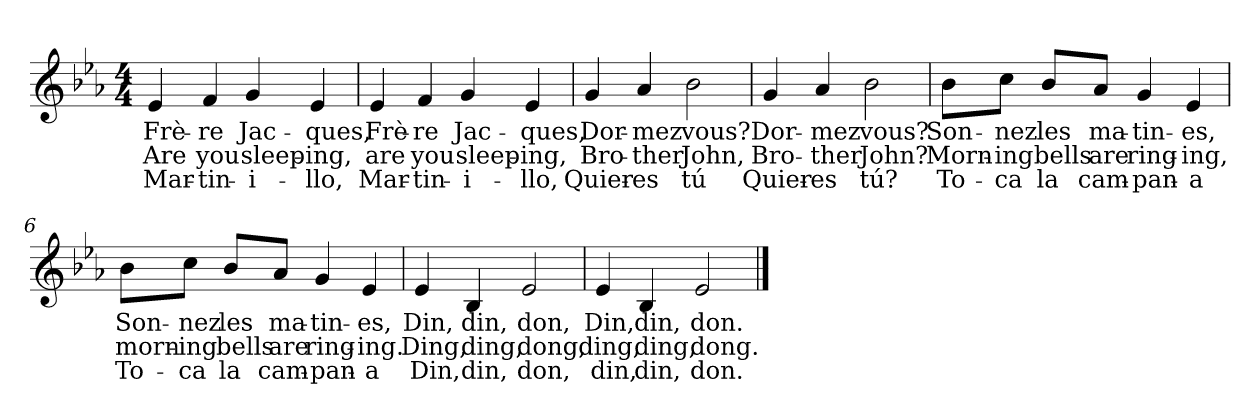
**kern	**text	**text	**text
*part1	*part1	*part1	*part1
*staff1	*staff1	*staff1	*staff1
*clefG2	*	*	*
*k[b-e-a-]	*	*	*
*E-:	*	*	*
*M4/4	*	*	*
=1	=1	=1	=1
4e-	Frè-	Are	Mar-
4f	-re	you	-tin-
4g	Jac-	sleep-	-i-
4e-	-ques,	-ing,	-llo,
=2	=2	=2	=2
4e-	Frè-	are	Mar-
4f	-re	you	-tin-
4g	Jac-	sleep-	-i-
4e-	-ques,	-ing,	-llo,
=3	=3	=3	=3
4g	Dor-	Bro-	Quier-
4a-	-mez	-ther	-es
2b-	vous?	John,	tú
=4	=4	=4	=4
4g	Dor-	Bro-	Quier-
4a-	-mez	-ther	-es
2b-	vous?	John?	tú?
=5	=5	=5	=5
8b-\L	Son-	Morn-	To-
8cc\J	-nez	-ing	-ca
8b-/L	les	bells	la
8a-/J	ma-	are	cam-
4g	-tin-	ring-	-pan-
4e-	-es,	-ing,	-a
=6	=6	=6	=6
8b-\L	Son-	morn-	To-
8cc\J	-nez	-ing	-ca
8b-/L	les	bells	la
8a-/J	ma-	are	cam-
4g	-tin-	ring-	-pan-
4e-	-es,	-ing.	-a
=7	=7	=7	=7
4e-	Din,	Ding,	Din,
4B-	din,	ding,	din,
2e-	don,	dong,	don,
=8	=8	=8	=8
4e-	Din,	ding,	din,
4B-	din,	ding,	din,
2e-	don.	dong.	don.
==	==	==	==
*-	*-	*-	*-
